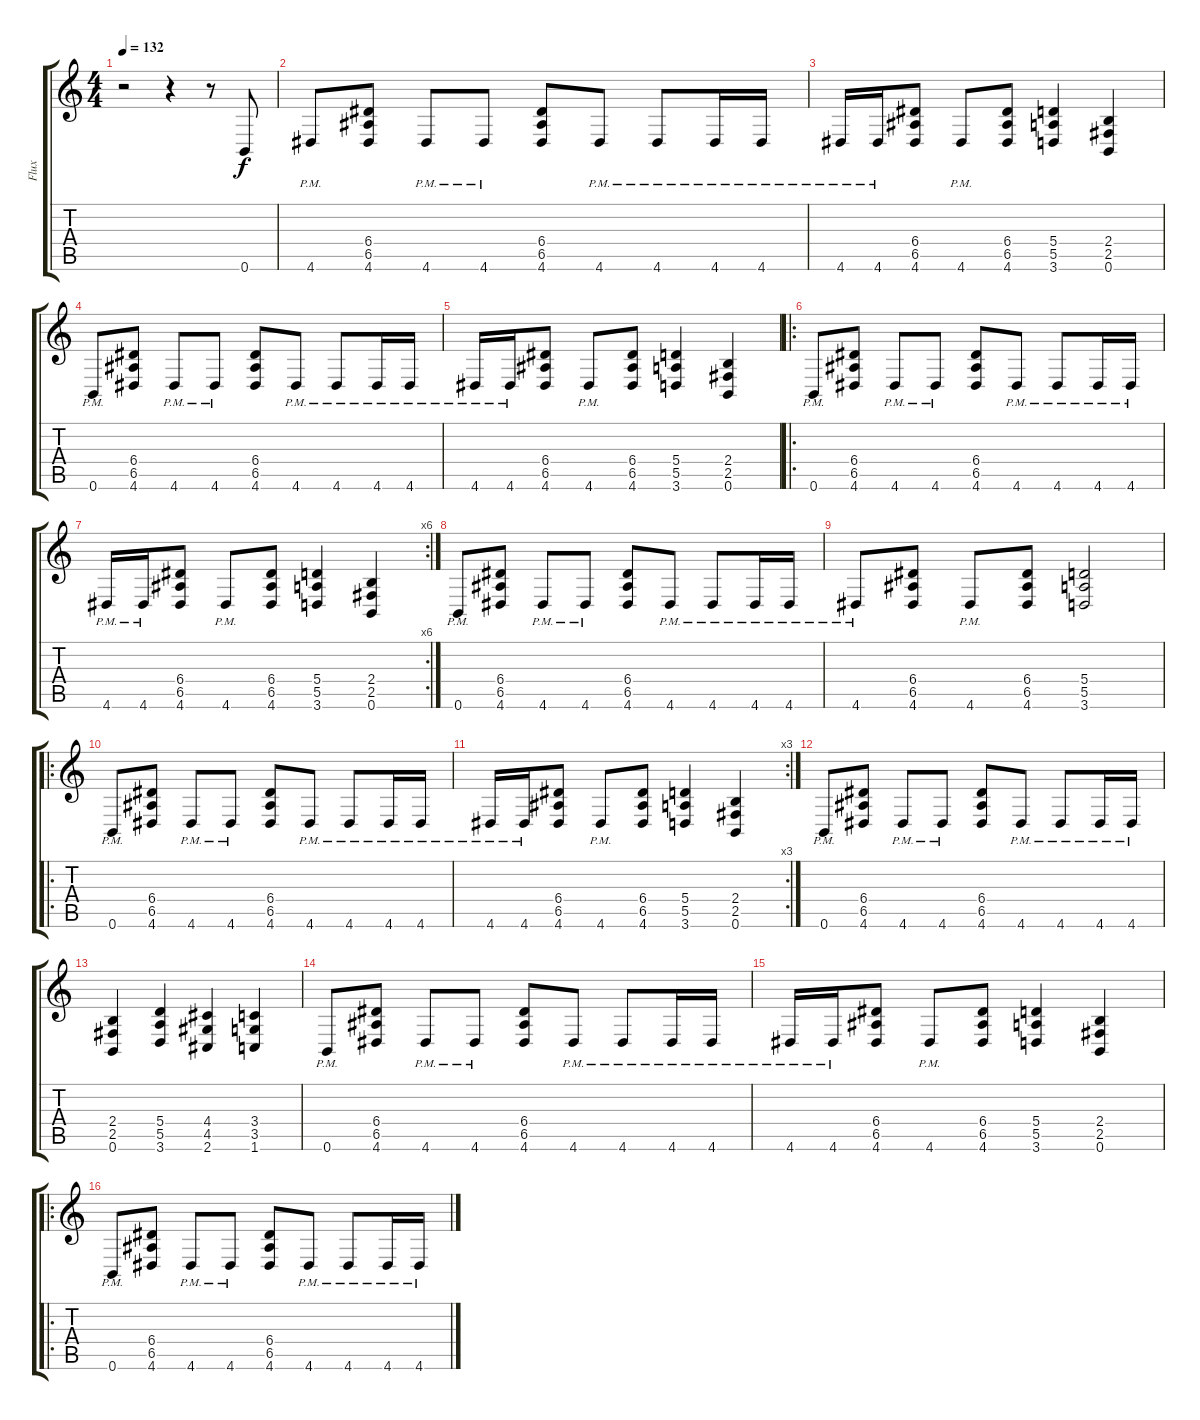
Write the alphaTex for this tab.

\track ("Flux" "Flux") {instrument distortionguitar}
\staff {score tabs}
\tuning (B3 G3 D3 A2 E2 B1) {hide}
\ts (4 4)
\tempo 132
\clef g2
\ks c
r.2{dy f instrument distortionguitar} r.4 r.8 0.6.8 |
4.6{pm}.8 (6.4 6.5 4.6).8 4.6{pm}.8 4.6{pm}.8 (6.4 6.5 4.6).8 4.6{pm}.8 4.6{pm}.8 4.6{pm}.16 4.6{pm}.16 |
4.6{pm}.16 4.6{pm}.16 (6.4 6.5 4.6).8 4.6{pm}.8 (6.4 6.5 4.6).8 (5.4 5.5 3.6).4 (2.4 2.5 0.6).4 |
0.6{pm}.8 (6.4 6.5 4.6).8 4.6{pm}.8 4.6{pm}.8 (6.4 6.5 4.6).8 4.6{pm}.8 4.6{pm}.8 4.6{pm}.16 4.6{pm}.16 |
4.6{pm}.16 4.6{pm}.16 (6.4 6.5 4.6).8 4.6{pm}.8 (6.4 6.5 4.6).8 (5.4 5.5 3.6).4 (2.4 2.5 0.6).4 |
\ro
0.6{pm}.8 (6.4 6.5 4.6).8 4.6{pm}.8 4.6{pm}.8 (6.4 6.5 4.6).8 4.6{pm}.8 4.6{pm}.8 4.6{pm}.16 4.6{pm}.16 |
\rc 6
4.6{pm}.16 4.6{pm}.16 (6.4 6.5 4.6).8 4.6{pm}.8 (6.4 6.5 4.6).8 (5.4 5.5 3.6).4 (2.4 2.5 0.6).4 |
0.6{pm}.8 (6.4 6.5 4.6).8 4.6{pm}.8 4.6{pm}.8 (6.4 6.5 4.6).8 4.6{pm}.8 4.6{pm}.8 4.6{pm}.16 4.6{pm}.16 |
4.6{pm}.8 (6.4 6.5 4.6).8 4.6{pm}.8 (6.4 6.5 4.6).8 (5.4 5.5 3.6).2 |
\ro
0.6{pm}.8 (6.4 6.5 4.6).8 4.6{pm}.8 4.6{pm}.8 (6.4 6.5 4.6).8 4.6{pm}.8 4.6{pm}.8 4.6{pm}.16 4.6{pm}.16 |
\rc 3
4.6{pm}.16 4.6{pm}.16 (6.4 6.5 4.6).8 4.6{pm}.8 (6.4 6.5 4.6).8 (5.4 5.5 3.6).4 (2.4 2.5 0.6).4 |
0.6{pm}.8 (6.4 6.5 4.6).8 4.6{pm}.8 4.6{pm}.8 (6.4 6.5 4.6).8 4.6{pm}.8 4.6{pm}.8 4.6{pm}.16 4.6{pm}.16 |
(2.4 2.5 0.6).4 (5.4 5.5 3.6).4 (4.4 4.5 2.6).4 (3.4 3.5 1.6).4 |
0.6{pm}.8 (6.4 6.5 4.6).8 4.6{pm}.8 4.6{pm}.8 (6.4 6.5 4.6).8 4.6{pm}.8 4.6{pm}.8 4.6{pm}.16 4.6{pm}.16 |
4.6{pm}.16 4.6{pm}.16 (6.4 6.5 4.6).8 4.6{pm}.8 (6.4 6.5 4.6).8 (5.4 5.5 3.6).4 (2.4 2.5 0.6).4 |
\ro
0.6{pm}.8 (6.4 6.5 4.6).8 4.6{pm}.8 4.6{pm}.8 (6.4 6.5 4.6).8 4.6{pm}.8 4.6{pm}.8 4.6{pm}.16 4.6{pm}.16
